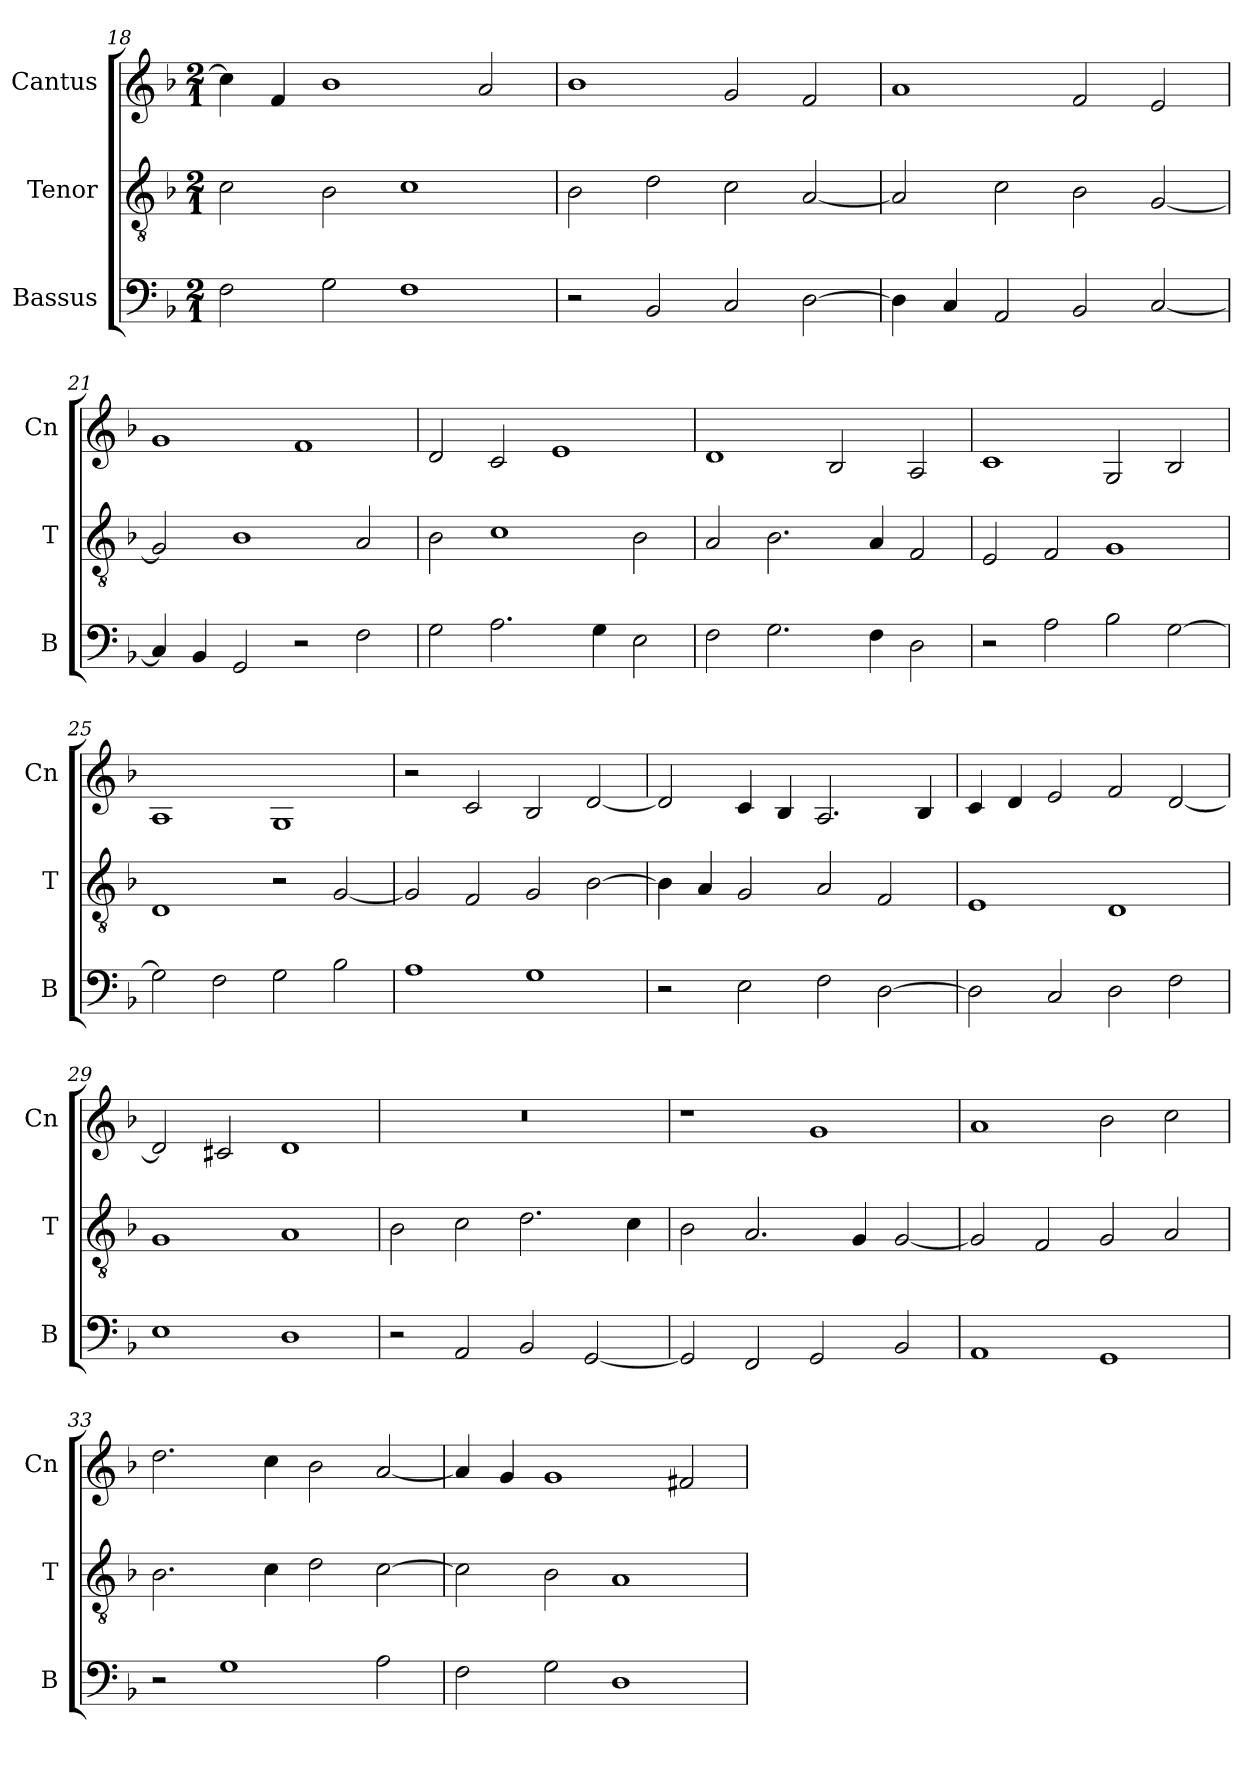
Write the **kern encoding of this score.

**kern	**kern	**kern
*part3	*part2	*part1
*staff3	*staff2	*staff1
*I"Bassus	*I"Tenor	*I"Cantus
*I'B	*I'T	*I'Cn
*clefF4	*clefGv2	*clefG2
*k[b-]	*k[b-]	*k[b-]
*M2/1	*M2/1	*M2/1
=18	=18	=18
2F\	2c\	4cc\]
.	.	4f/
2G\	2B-\	1b-
1F	1c	.
.	.	2a/
=19	=19	=19
2r	2B-\	1b-
2BB-/	2d\	.
2C/	2c\	2g/
[2D\	[2A/	2f/
=20	=20	=20
4D\]	2A/]	1a
4C/	.	.
2AA/	2c\	.
2BB-/	2B-\	2f/
[2C/	[2G/	2e/
=21	=21	=21
4C/]	2G/]	1g
4BB-/	.	.
2GG/	1B-	.
2r	.	1f
2F\	2A/	.
=22	=22	=22
2G\	2B-\	2d/
2.A\	1c	2c/
.	.	1e
4G\	.	.
2E\	2B-\	.
=23	=23	=23
2F\	2A/	1d
2.G\	2.B-\	.
.	.	2B-/
4F\	4A/	.
2D\	2F/	2A/
=24	=24	=24
2r	2E/	1c
2A\	2F/	.
2B-\	1G	2G/
[2G\	.	2B-/
=25	=25	=25
2G\]	1D	1A
2F\	.	.
2G\	2r	1G
2B-\	[2G/	.
=26	=26	=26
1A	2G/]	2r
.	2F/	2c/
1G	2G/	2B-/
.	[2B-\	[2d/
=27	=27	=27
2r	4B-\]	2d/]
.	4A/	.
2E\	2G/	4c/
.	.	4B-/
2F\	2A/	2.A/
[2D\	2F/	.
.	.	4B-/
=28	=28	=28
2D\]	1E	4c/
.	.	4d/
2C/	.	2e/
2D\	1D	2f/
2F\	.	[2d/
=29	=29	=29
1E	1G	2d/]
.	.	2c#X/
1D	1A	1d
=30	=30	=30
2r	2B-\	0r
2AA/	2c\	.
2BB-/	2.d\	.
[2GG/	.	.
.	4c\	.
=31	=31	=31
2GG/]	2B-\	1r
2FF/	2.A/	.
2GG/	.	1g
.	4G/	.
2BB-/	[2G/	.
=32	=32	=32
1AA	2G/]	1a
.	2F/	.
1GG	2G/	2b-\
.	2A/	2cc\
=33	=33	=33
2r	2.B-\	2.dd\
1G	.	.
.	4c\	4cc\
.	2d\	2b-\
2A\	[2c\	[2a/
=34	=34	=34
2F\	2c\]	4a/]
.	.	4g/
2G\	2B-\	1g
1D	1A	.
.	.	2f#X/
=	=	=
*-	*-	*-
